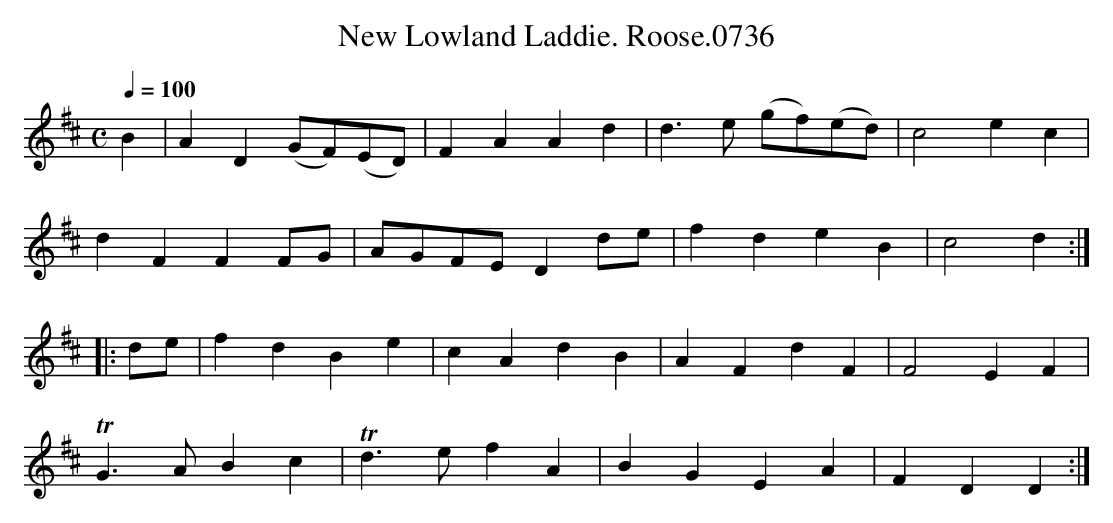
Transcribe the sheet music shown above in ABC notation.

X:1
T:New Lowland Laddie. Roose.0736
M:C
L:1/4
Q:1/4=100
K:D
B | AD (G/F/)(E/D/) | FA Ad | d>e (g/f/)(e/d/) | c2 ec |
dF FF/G/ | A/G/F/E/ Dd/e/ | fd eB | c2d :|
|: d/e/ | fd Be | cA dB | AF dF | F2 EF |
TG>A Bc | Td>e fA | BG EA | FDD :|
